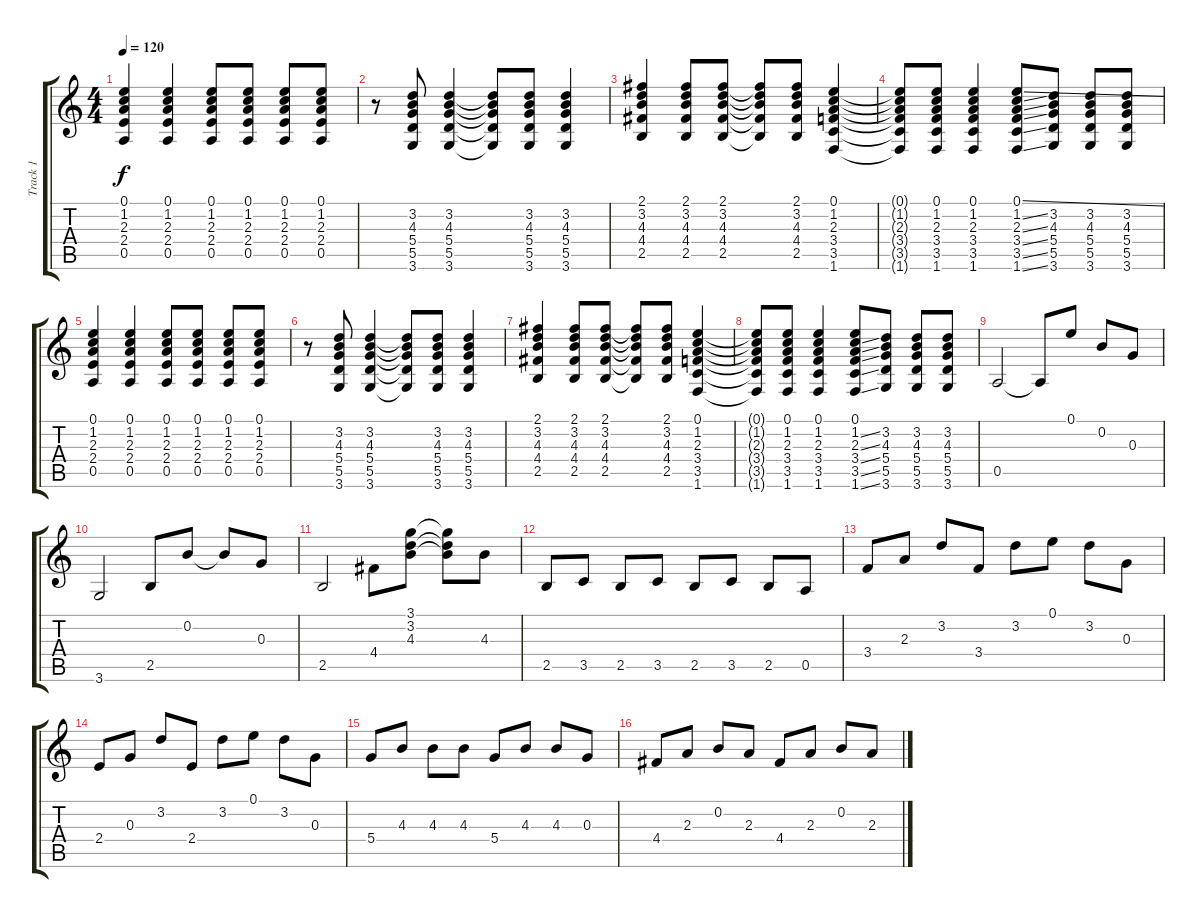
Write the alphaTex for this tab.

\track ("Track 1" "Track 1") {instrument electricguitarclean}
\staff {score tabs}
\tuning (E4 B3 G3 D3 A2 E2) {hide}
\ts (4 4)
\tempo 120
\clef g2
\ks c
(0.1 1.2 2.3 2.4 0.5).4{dy f} (0.1 1.2 2.3 2.4 0.5).4 (0.1 1.2 2.3 2.4 0.5).8 (0.1 1.2 2.3 2.4 0.5).8 (0.1 1.2 2.3 2.4 0.5).8 (0.1 1.2 2.3 2.4 0.5).8 |
r.8 (3.2 4.3 5.4 5.5 3.6).8 (3.2 4.3 5.4 5.5 3.6).4 (3.2{t} 4.3{t} 5.4{t} 5.5{t} 3.6{t}).8 (3.2 4.3 5.4 5.5 3.6).8 (3.2 4.3 5.4 5.5 3.6).4 |
(2.1 3.2 4.3 4.4 2.5).4 (2.1 3.2 4.3 4.4 2.5).8 (2.1 3.2 4.3 4.4 2.5).8 (2.1{t} 3.2{t} 4.3{t} 4.4{t} 2.5{t}).8 (2.1 3.2 4.3 4.4 2.5).8 (0.1 1.2 2.3 3.4 3.5 1.6).4 |
(0.1{t} 1.2{t} 2.3{t} 3.4{t} 3.5{t} 1.6{t}).8 (0.1 1.2 2.3 3.4 3.5 1.6).8 (0.1 1.2 2.3 3.4 3.5 1.6).4 (0.1{ss} 1.2{ss} 2.3{ss} 3.4{ss} 3.5{ss} 1.6{ss}).8 (3.2 4.3 5.4 5.5 3.6).8 (3.2 4.3 5.4 5.5 3.6).8 (3.2 4.3 5.4 5.5 3.6).8 |
(0.1 1.2 2.3 2.4 0.5).4 (0.1 1.2 2.3 2.4 0.5).4 (0.1 1.2 2.3 2.4 0.5).8 (0.1 1.2 2.3 2.4 0.5).8 (0.1 1.2 2.3 2.4 0.5).8 (0.1 1.2 2.3 2.4 0.5).8 |
r.8 (3.2 4.3 5.4 5.5 3.6).8 (3.2 4.3 5.4 5.5 3.6).4 (3.2{t} 4.3{t} 5.4{t} 5.5{t} 3.6{t}).8 (3.2 4.3 5.4 5.5 3.6).8 (3.2 4.3 5.4 5.5 3.6).4 |
(2.1 3.2 4.3 4.4 2.5).4 (2.1 3.2 4.3 4.4 2.5).8 (2.1 3.2 4.3 4.4 2.5).8 (2.1{t} 3.2{t} 4.3{t} 4.4{t} 2.5{t}).8 (2.1 3.2 4.3 4.4 2.5).8 (0.1 1.2 2.3 3.4 3.5 1.6).4 |
(0.1{t} 1.2{t} 2.3{t} 3.4{t} 3.5{t} 1.6{t}).8 (0.1 1.2 2.3 3.4 3.5 1.6).8 (0.1 1.2 2.3 3.4 3.5 1.6).4 (0.1 1.2{ss} 2.3{ss} 3.4{ss} 3.5{ss} 1.6{ss}).8 (3.2 4.3 5.4 5.5 3.6).8 (3.2 4.3 5.4 5.5 3.6).8 (3.2 4.3 5.4 5.5 3.6).8 |
0.5.2 0.5{t}.8 0.1.8 0.2.8 0.3.8 |
3.6.2 2.5.8 0.2.8 0.2{t}.8 0.3.8 |
2.5.2 4.4.8 (3.1 3.2 4.3).8 (3.1{t} 3.2{t} 4.3{t}).8 4.3.8 |
2.5.8 3.5.8 2.5.8 3.5.8 2.5.8 3.5.8 2.5.8 0.5.8 |
3.4.8 2.3.8 3.2.8 3.4.8 3.2.8 0.1.8 3.2.8 0.3.8 |
2.4.8 0.3.8 3.2.8 2.4.8 3.2.8 0.1.8 3.2.8 0.3.8 |
5.4.8 4.3.8 4.3.8 4.3.8 5.4.8 4.3.8 4.3.8 0.3.8 |
4.4.8 2.3.8 0.2.8 2.3.8 4.4.8 2.3.8 0.2.8 2.3.8
